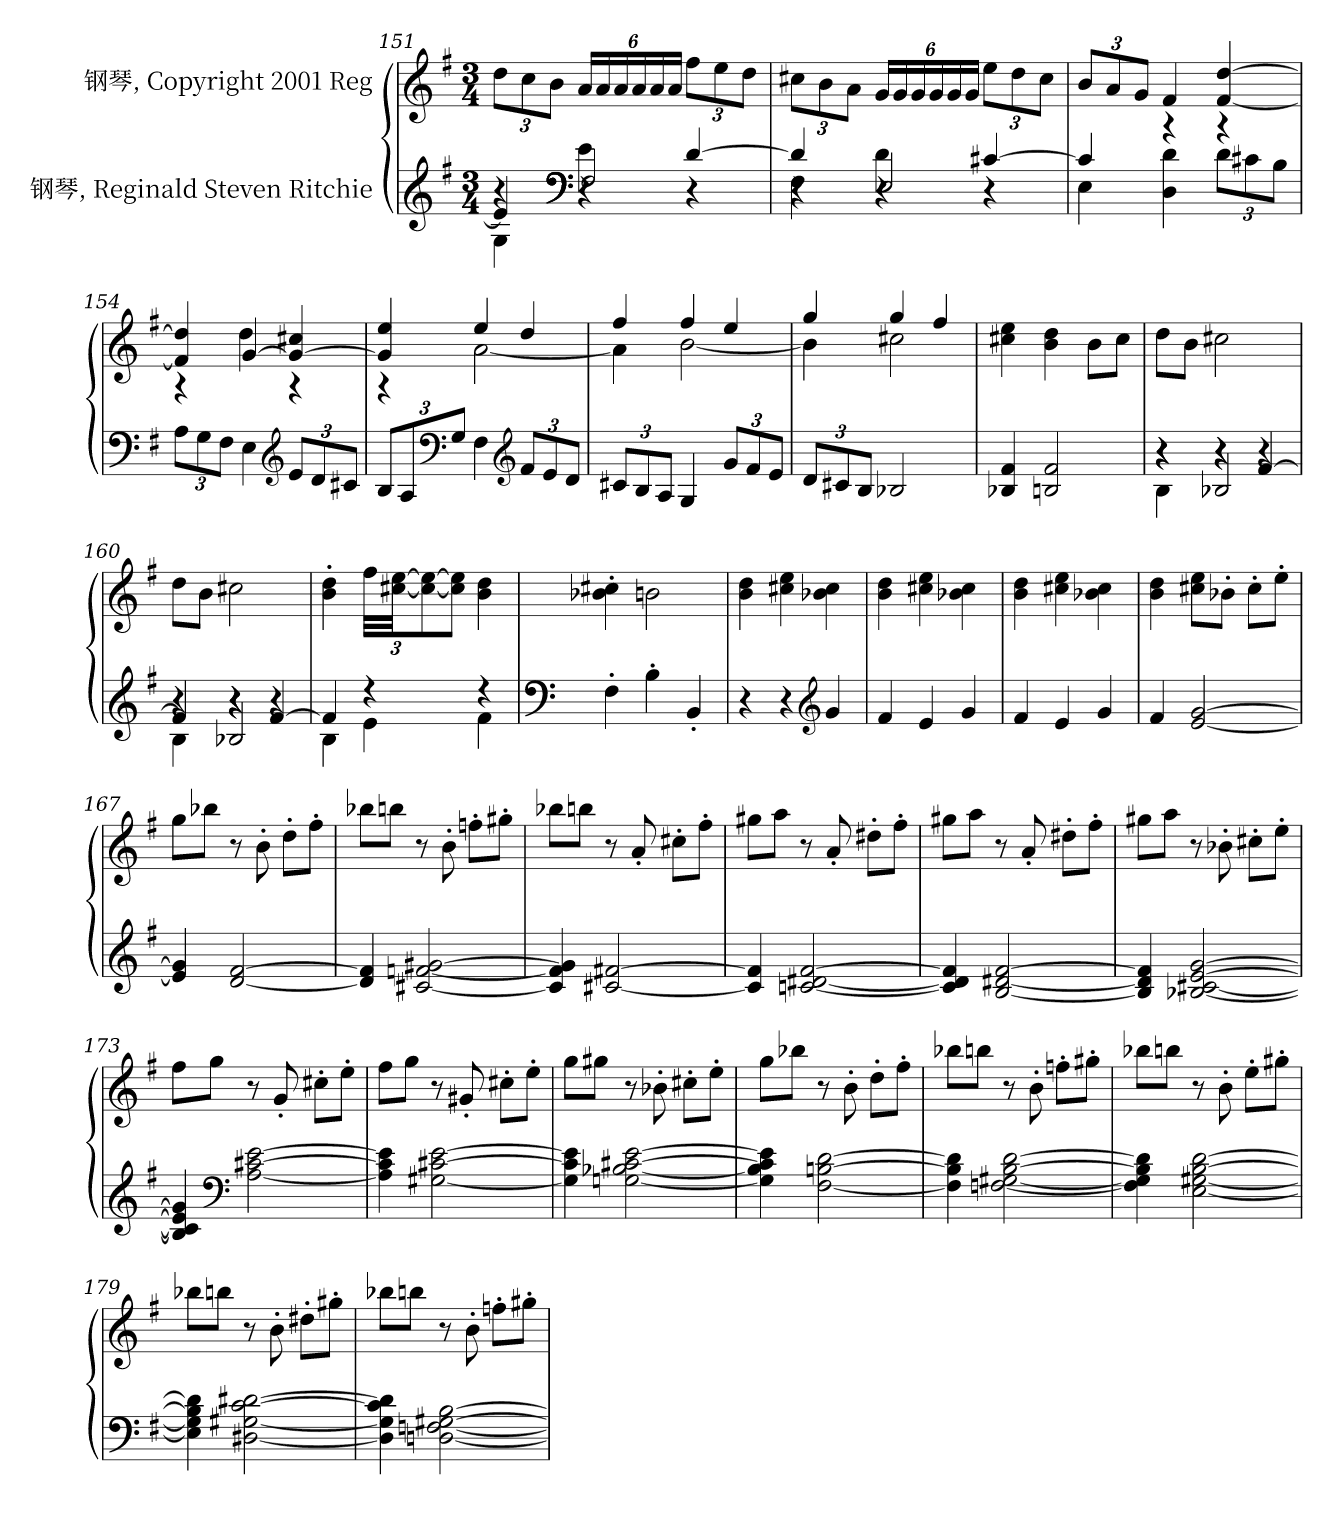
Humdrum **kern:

**kern	**kern
*part2	*part1
*staff2	*staff1
*I"钢琴, Reginald Steven Ritchie	*I"钢琴, Copyright 2001 Reg
*clefG2	*clefG2
*k[f#]	*k[f#]
*M3/4	*M3/4
=151	=151
*^	*
*	*^	*
*	*	*	*Xbrackettup
4e/]	4G\	4r	12dd\L
.	.	.	12cc\
.	.	.	12b\J
*clefF4	*	*	*
4r	4e\	2F#/	24a/LL
.	.	.	24a/
.	.	.	24a/
.	.	.	24a/
.	.	.	24a/
.	.	.	24a/JJ
[4d/	4r	.	12ff#\L
.	.	.	12ee\
.	.	.	12dd\J
!!LO:LB:g=z
=152	=152	=152	=152
4d/]	4F#\	4r	12cc#X\L
.	.	.	12b\
.	.	.	12a\J
4r	4d\	2E/	24g/LL
.	.	.	24g/
.	.	.	24g/
.	.	.	24g/
.	.	.	24g/
.	.	.	24g/JJ
[4c#X/	4r	.	12ee\L
.	.	.	12dd\
.	.	.	12cc#\J
*	*v	*v	*
=153	=153	=153
4c#/]	4E\	12b/L
.	.	12a/
.	.	12g/J
4r	4D\ 4d\	4f#/
*	*Xbrackettup	*
4r	12d\L	[4f#/ [4dd/
.	12c#X\	.
.	12B\J	.
*v	*v	*
=154	=154
*	*^
12A\L	4f#/] 4dd/]	4r
12G\	.	.
12F#\J	.	.
4E\	[4g/	4dd\
*clefG2	*	*
12e/L	4g/_ 4cc#X/	4r
12d/	.	.
12c#X/J	.	.
=155	=155	=155
12B/L	4g/] 4ee/	4r
12A/	.	.
*clefF4	*	*
12G/J	.	.
4F#\	4ee/	[2a\
*clefG2	*	*
12f#/L	4dd/	.
12e/	.	.
12d/J	.	.
!!LO:LB:g=z	!!
=156	=156	=156
12c#X/L	4ff#/	4a\]
12B/	.	.
12A/J	.	.
4G/	4ff#/	[2b\
12g/L	4ee/	.
12f#/	.	.
12e/J	.	.
=157	=157	=157
12d/L	4gg/	4b\]
12c#X/	.	.
12B/J	.	.
2B-X/	4gg/	2cc#X\
.	4ff#/	.
*	*v	*v
=158	=158
4B-X/ 4f#/	4cc#X\ 4ee\
2Bn/ 2f#/	4b\ 4dd\
.	8b\L
.	8cc#\J
=159	=159
*^	*
*	*^	*
4r	4B\	4r	8dd\L
.	.	.	8b\J
4r	4r	2B-X/	2cc#X\
[4f#/	4r	.	.
=160	=160	=160	=160
4f#/]	4B\	4r	8dd\L
.	.	.	8b\J
4r	4r	2B-X/	2cc#X\
[4f#/	4r	.	.
*	*v	*v	*
!!LO:LB:g=z
=161	=161	=161
4f#/]	4B\	4b\' 4dd\'
4r	4e\	48ff#\LLL
.	.	[48cc#X\ [48ee\JJ
.	.	12cc#\_ 12ee\_
.	.	8cc#\] 8ee\]J
4r	4f#\	4b\ 4dd\
*v	*v	*
=162	=162
*clefF4	*
4F#'\	4b-X\' 4cc#X\'
4B'\	2bn\
4BB'/	.
=163	=163
4r	4b\ 4dd\
4r	4cc#X\ 4ee\
*clefG2	*
4g/	4b-X\ 4cc#\
=164	=164
4f#/	4b\ 4dd\
4e/	4cc#X\ 4ee\
4g/	4b-X\ 4cc#\
=165	=165
4f#/	4b\ 4dd\
4e/	4cc#X\ 4ee\
4g/	4b-X\ 4cc#\
=166	=166
4f#/	4b\ 4dd\
[2e/ [2g/	8cc#X\ 8ee\L
.	8b-X'\J
.	8cc#'\L
.	8ee'\J
!!LO:LB:g=z
=167	=167
4e/] 4g/]	8gg\L
.	8bb-X\J
[2d/ [2f#/	8r
.	8b'\
.	8dd'\L
.	8ff#'\J
=168	=168
4d/] 4f#/]	8bb-X\L
.	8bbn\J
[2c#X/ [2fn/ [2g#X/	8r
.	8b'\
.	8ffn'\L
.	8gg#X'\J
=169	=169
4c#/] 4f/] 4g#/]	8bb-X\L
.	8bbn\J
[2c#X/ [2f#X/	8r
.	8a'/
.	8cc#X'\L
.	8ff#'\J
=170	=170
4c#/] 4f#/]	8gg#X\L
.	8aa\J
[2cn/ [2d#X/ [2f#/	8r
.	8a'/
.	8dd#X'\L
.	8ff#'\J
!!LO:LB:g=z
=171	=171
4c/] 4d#/] 4f#/]	8gg#X\L
.	8aa\J
[2B/ [2d#X/ [2f#/	8r
.	8a'/
.	8dd#X'\L
.	8ff#'\J
=172	=172
4B/] 4d#/] 4f#/]	8gg#X\L
.	8aa\J
[2B-X/ [2c#X/ [2e/ [2g/	8r
.	8b-X'\
.	8cc#X'\L
.	8ee'\J
=173	=173
4B-/] 4c#/] 4e/] 4g/]	8ff#\L
.	8gg\J
*clefF4	*
[2A\ [2c#X\ [2e\	8r
.	8g'/
.	8cc#X'\L
.	8ee'\J
=174	=174
4A\] 4c#\] 4e\]	8ff#\L
.	8gg\J
[2G#X\ [2c#X\ [2e\	8r
.	8g#X'/
.	8cc#X'\L
.	8ee'\J
!!LO:PB:g=z
=175	=175
4G#\] 4c#\] 4e\]	8gg\L
.	8gg#X\J
[2Gn\ [2B-X\ [2c#X\ [2e\	8r
.	8b-X'\
.	8cc#X'\L
.	8ee'\J
=176	=176
4G\] 4B-\] 4c#\] 4e\]	8gg\L
.	8bb-X\J
[2F#\ [2Bn\ [2d\	8r
.	8b'\
.	8dd'\L
.	8ff#'\J
=177	=177
4F#\] 4B\] 4d\]	8bb-X\L
.	8bbn\J
[2Fn\ [2G#X\ [2B\ [2d\	8r
.	8b'\
.	8ffn'\L
.	8gg#X'\J
=178	=178
4F\] 4G#\] 4B\] 4d\]	8bb-X\L
.	8bbn\J
[2E\ [2G#X\ [2B\ [2d\	8r
.	8b'\
.	8ee'\L
.	8gg#X'\J
!!LO:LB:g=z
=179	=179
4E\] 4G#\] 4B\] 4d\]	8bb-X\L
.	8bbn\J
[2D#X\ [2G#X\ [2c\ [2d#X\	8r
.	8b'\
.	8dd#X'\L
.	8gg#X'\J
=180	=180
4D#\] 4G#\] 4c\] 4d#\]	8bb-X\L
.	8bbn\J
[2Dn\ [2Fn\ [2G#X\ [2B\	8r
.	8b'\
.	8ffn'\L
.	8gg#X'\J
=	=
*-	*-
